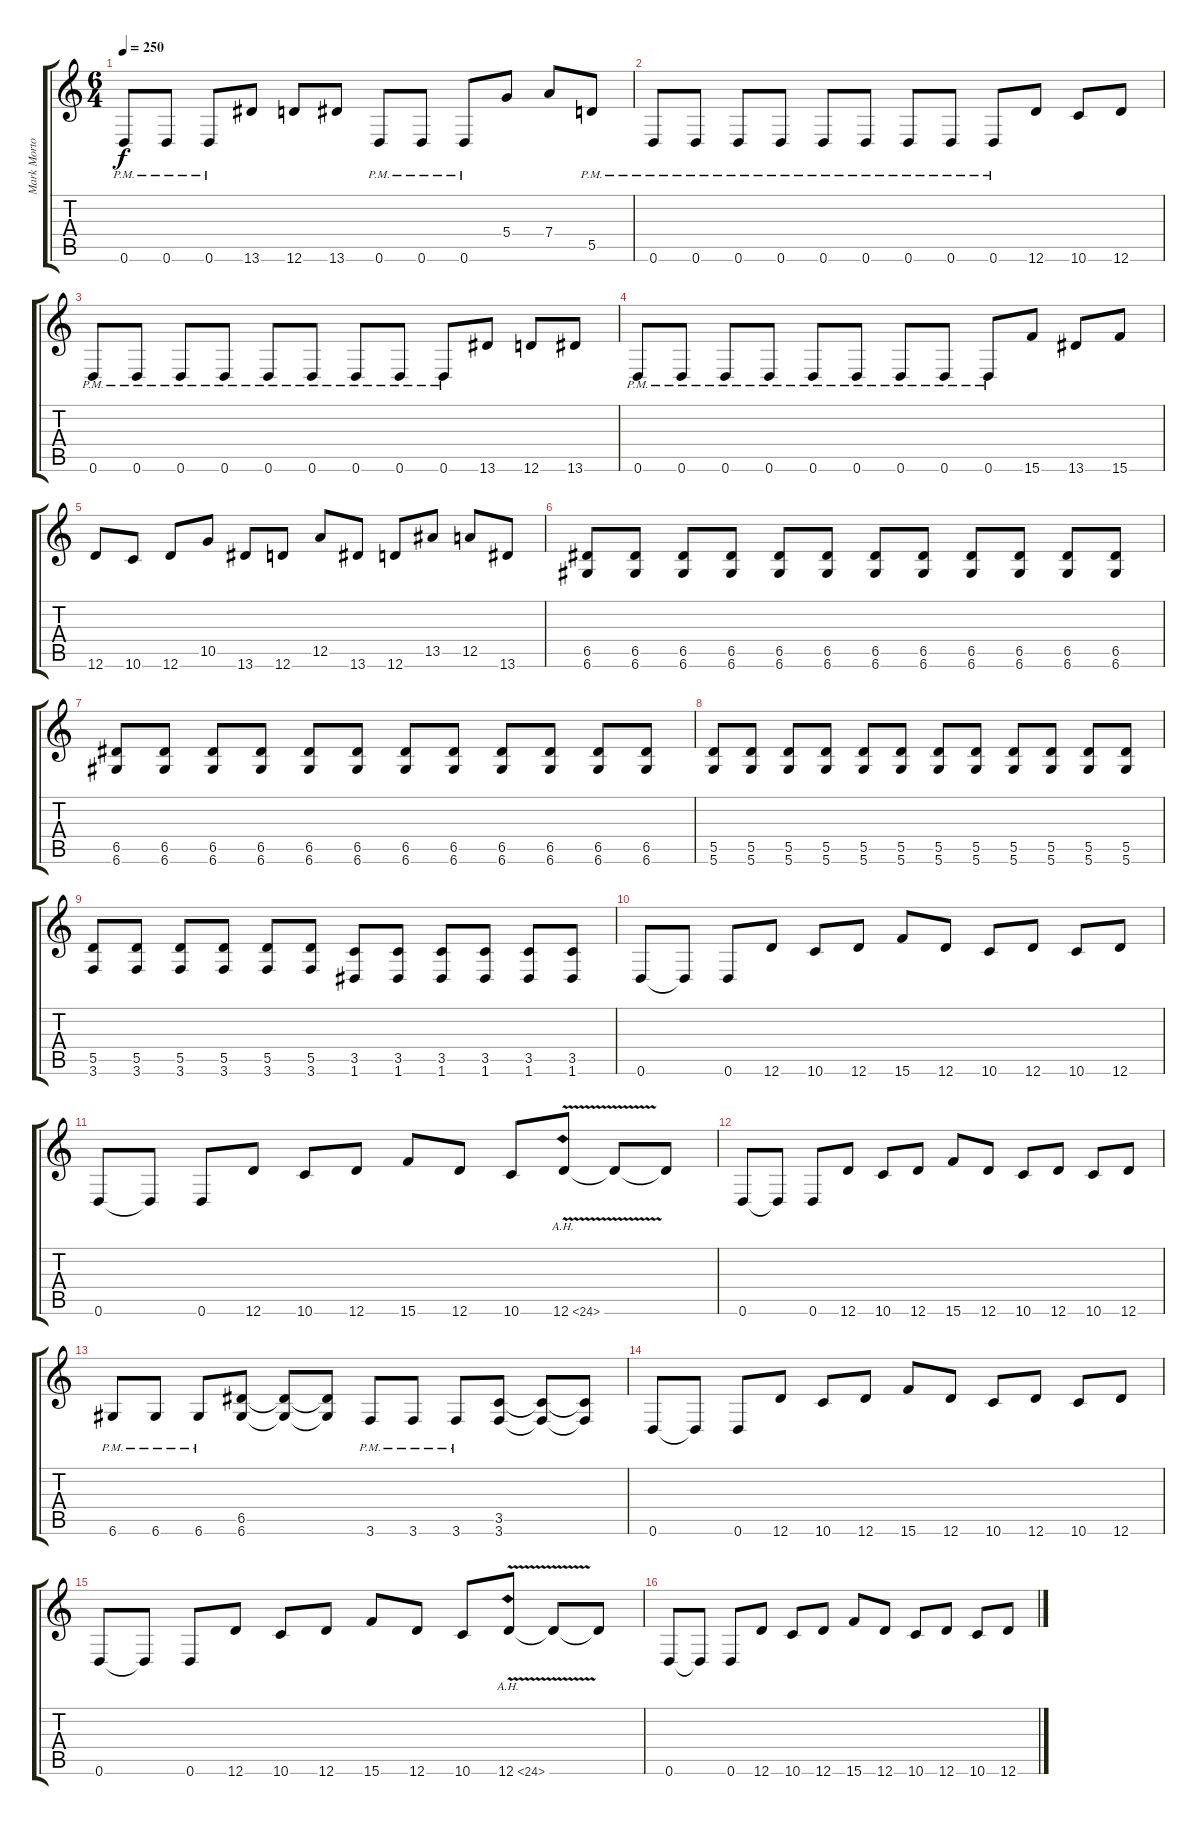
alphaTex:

\track ("Mark Morton" "Mark Morto") {instrument distortionguitar}
\staff {score tabs}
\tuning (E4 B3 G3 D3 A2 D2) {hide}
\ts (6 4)
\tempo 250
\clef g2
\ks c
0.6{pm}.8{dy f} 0.6{pm}.8 0.6{pm}.8 13.6.8 12.6.8 13.6.8 0.6{pm}.8 0.6{pm}.8 0.6{pm}.8 5.4.8 7.4.8 5.5{pm}.8 |
0.6{pm}.8 0.6{pm}.8 0.6{pm}.8 0.6{pm}.8 0.6{pm}.8 0.6{pm}.8 0.6{pm}.8 0.6{pm}.8 0.6{pm}.8 12.6.8 10.6.8 12.6.8 |
0.6{pm}.8 0.6{pm}.8 0.6{pm}.8 0.6{pm}.8 0.6{pm}.8 0.6{pm}.8 0.6{pm}.8 0.6{pm}.8 0.6{pm}.8 13.6.8 12.6.8 13.6.8 |
0.6{pm}.8 0.6{pm}.8 0.6{pm}.8 0.6{pm}.8 0.6{pm}.8 0.6{pm}.8 0.6{pm}.8 0.6{pm}.8 0.6{pm}.8 15.6.8 13.6.8 15.6.8 |
12.6.8 10.6.8 12.6.8 10.5.8 13.6.8 12.6.8 12.5.8 13.6.8 12.6.8 13.5.8 12.5.8 13.6.8 |
(6.5 6.6).8 (6.5 6.6).8 (6.5 6.6).8 (6.5 6.6).8 (6.5 6.6).8 (6.5 6.6).8 (6.5 6.6).8 (6.5 6.6).8 (6.5 6.6).8 (6.5 6.6).8 (6.5 6.6).8 (6.5 6.6).8 |
(6.5 6.6).8 (6.5 6.6).8 (6.5 6.6).8 (6.5 6.6).8 (6.5 6.6).8 (6.5 6.6).8 (6.5 6.6).8 (6.5 6.6).8 (6.5 6.6).8 (6.5 6.6).8 (6.5 6.6).8 (6.5 6.6).8 |
(5.5 5.6).8 (5.5 5.6).8 (5.5 5.6).8 (5.5 5.6).8 (5.5 5.6).8 (5.5 5.6).8 (5.5 5.6).8 (5.5 5.6).8 (5.5 5.6).8 (5.5 5.6).8 (5.5 5.6).8 (5.5 5.6).8 |
(5.5 3.6).8 (5.5 3.6).8 (5.5 3.6).8 (5.5 3.6).8 (5.5 3.6).8 (5.5 3.6).8 (3.5 1.6).8 (3.5 1.6).8 (3.5 1.6).8 (3.5 1.6).8 (3.5 1.6).8 (3.5 1.6).8 |
0.6.8 0.6{t}.8 0.6.8 12.6.8 10.6.8 12.6.8 15.6.8 12.6.8 10.6.8 12.6.8 10.6.8 12.6.8 |
0.6.8 0.6{t}.8 0.6.8 12.6.8 10.6.8 12.6.8 15.6.8 12.6.8 10.6.8 12.6{ah 12 v}.8 12.6{t}.8 12.6{t}.8 |
0.6.8 0.6{t}.8 0.6.8 12.6.8 10.6.8 12.6.8 15.6.8 12.6.8 10.6.8 12.6.8 10.6.8 12.6.8 |
6.6{pm}.8 6.6{pm}.8 6.6{pm}.8 (6.5 6.6).8 (6.5{t} 6.6{t}).8 (6.5{t} 6.6{t}).8 3.6{pm}.8 3.6{pm}.8 3.6{pm}.8 (3.5 3.6).8 (3.5{t} 3.6{t}).8 (3.5{t} 3.6{t}).8 |
0.6.8 0.6{t}.8 0.6.8 12.6.8 10.6.8 12.6.8 15.6.8 12.6.8 10.6.8 12.6.8 10.6.8 12.6.8 |
0.6.8 0.6{t}.8 0.6.8 12.6.8 10.6.8 12.6.8 15.6.8 12.6.8 10.6.8 12.6{ah 12 v}.8 12.6{t}.8 12.6{t}.8 |
0.6.8 0.6{t}.8 0.6.8 12.6.8 10.6.8 12.6.8 15.6.8 12.6.8 10.6.8 12.6.8 10.6.8 12.6.8
